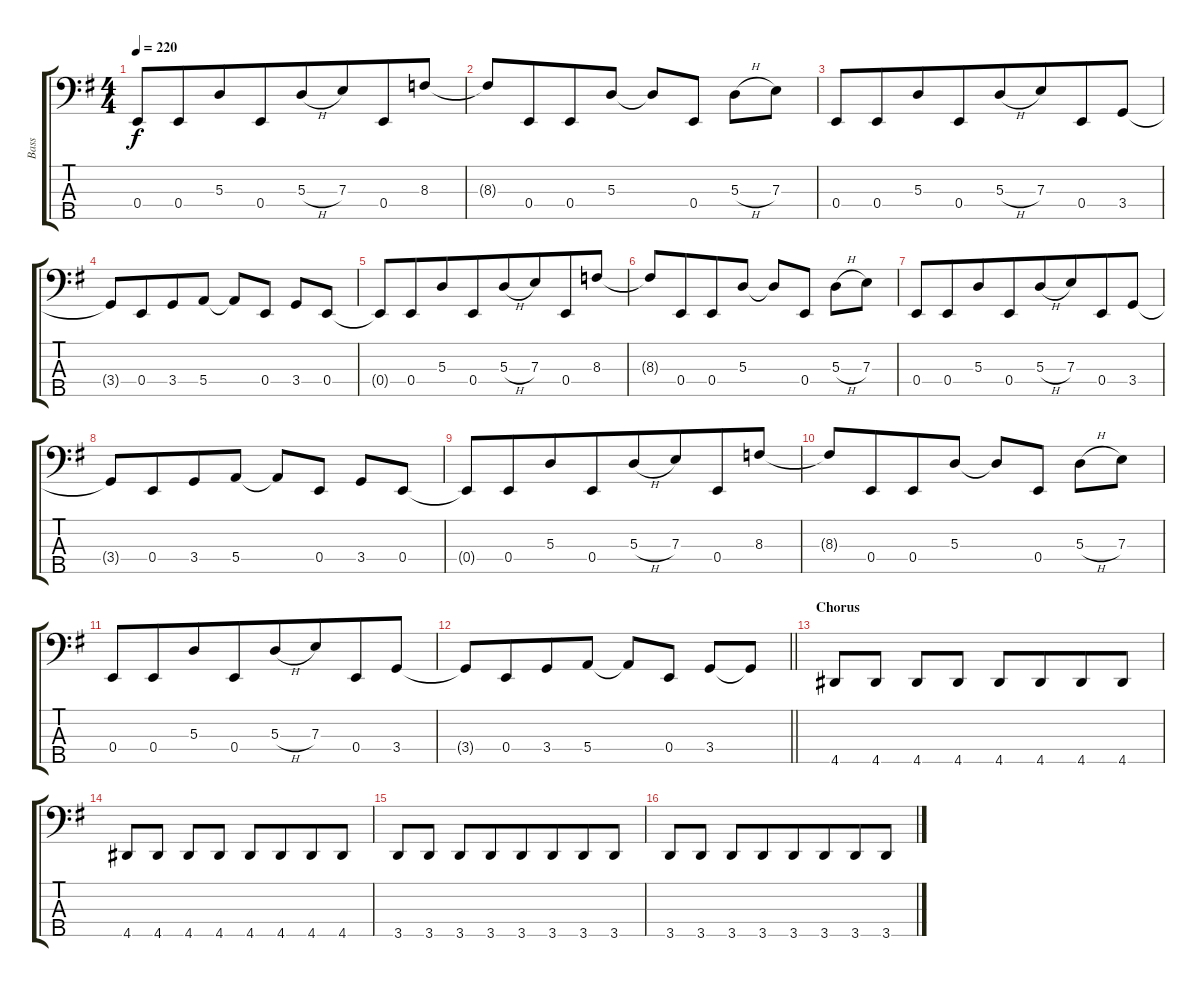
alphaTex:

\track ("Bass" "Bass") {instrument electricbasspick}
\staff {score tabs}
\tuning (G2 D2 A1 E1 B0) {hide}
\ts (4 4)
\tempo 220
\clef f4
\ks eminor
0.4{t}.8{dy f beam merge} 0.4.8{beam merge} 5.3.8 0.4.8{beam merge} 5.3{h}.8 7.3.8{beam merge} 0.4.8 8.3.8 |
8.3{t}.8{beam merge} 0.4.8{beam merge} 0.4.8{beam merge} 5.3.8 5.3{t}.8 0.4.8 5.3{h}.8 7.3.8 |
0.4.8{beam merge} 0.4.8{beam merge} 5.3.8 0.4.8{beam merge} 5.3{h}.8 7.3.8{beam merge} 0.4.8 3.4.8 |
3.4{t}.8{beam merge} 0.4.8{beam merge} 3.4.8{beam merge} 5.4.8 5.4{t}.8 0.4.8 3.4.8 0.4.8 |
0.4{t}.8{beam merge} 0.4.8{beam merge} 5.3.8 0.4.8{beam merge} 5.3{h}.8 7.3.8{beam merge} 0.4.8 8.3.8 |
8.3{t}.8{beam merge} 0.4.8{beam merge} 0.4.8{beam merge} 5.3.8 5.3{t}.8 0.4.8 5.3{h}.8 7.3.8 |
0.4.8{beam merge} 0.4.8{beam merge} 5.3.8 0.4.8{beam merge} 5.3{h}.8 7.3.8{beam merge} 0.4.8 3.4.8 |
3.4{t}.8{beam merge} 0.4.8{beam merge} 3.4.8{beam merge} 5.4.8 5.4{t}.8 0.4.8 3.4.8 0.4.8 |
0.4{t}.8{beam merge} 0.4.8{beam merge} 5.3.8 0.4.8{beam merge} 5.3{h}.8 7.3.8{beam merge} 0.4.8 8.3.8 |
8.3{t}.8{beam merge} 0.4.8{beam merge} 0.4.8{beam merge} 5.3.8 5.3{t}.8 0.4.8 5.3{h}.8 7.3.8 |
0.4.8{beam merge} 0.4.8{beam merge} 5.3.8 0.4.8{beam merge} 5.3{h}.8 7.3.8{beam merge} 0.4.8 3.4.8 |
\barLineRight lightlight
3.4{t}.8{beam merge} 0.4.8{beam merge} 3.4.8{beam merge} 5.4.8 5.4{t}.8 0.4.8 3.4.8{beam merge} 3.4{t}.8 |
\section ("" "Chorus")
4.5.8 4.5.8 4.5.8 4.5.8 4.5.8 4.5.8{beam merge} 4.5.8 4.5.8 |
4.5.8 4.5.8 4.5.8 4.5.8 4.5.8 4.5.8{beam merge} 4.5.8 4.5.8 |
3.5.8{beam merge} 3.5.8 3.5.8{beam merge} 3.5.8{beam merge} 3.5.8 3.5.8{beam merge} 3.5.8{beam merge} 3.5.8 |
3.5.8{beam merge} 3.5.8 3.5.8{beam merge} 3.5.8{beam merge} 3.5.8 3.5.8{beam merge} 3.5.8{beam merge} 3.5.8
